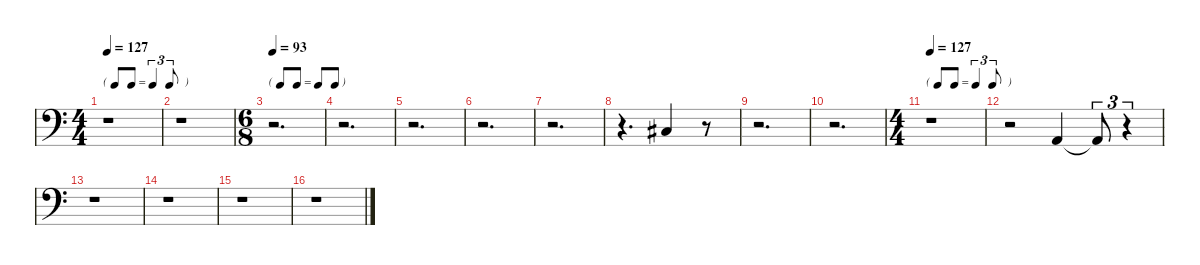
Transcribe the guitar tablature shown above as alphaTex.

\defaultSystemsLayout 4
\hideDynamics
\bracketExtendMode nobrackets
\singleTrackTrackNamePolicy hidden
\multiTrackTrackNamePolicy hidden
\firstSystemTrackNameMode fullname
\firstSystemTrackNameOrientation horizontal
\otherSystemsTrackNameOrientation horizontal
\track ("Backup Vocals [Mikael Akerfeldt]" "chr.") {defaultSystemsLayout 16 instrument voiceoohs}
\staff {score}
\tuning (E4 B3 G3 D3 A2 E2)
\ts (4 4)
\tf triplet8th
\tempo 127
\clef f4
\ks c
r.1{dy mf} |
r.1 |
\ts (6 8)
\beaming (8 3 3)
\tf none
\tempo 93
r.2{d} |
r.2{d} |
r.2{d} |
r.2{d} |
r.2{d} |
r.4{d} 4.5{acc #}.4 r.8 |
r.2{d} |
r.2{d} |
\ts (4 4)
\beaming (8 2 2 2 2)
\tf triplet8th
\tempo 127
r.1 |
r.2 0.5.4 0.5{t}.8{tu (3 2)} r.4{tu (3 2)} |
r.1 |
r.1 |
r.1 |
r.1
